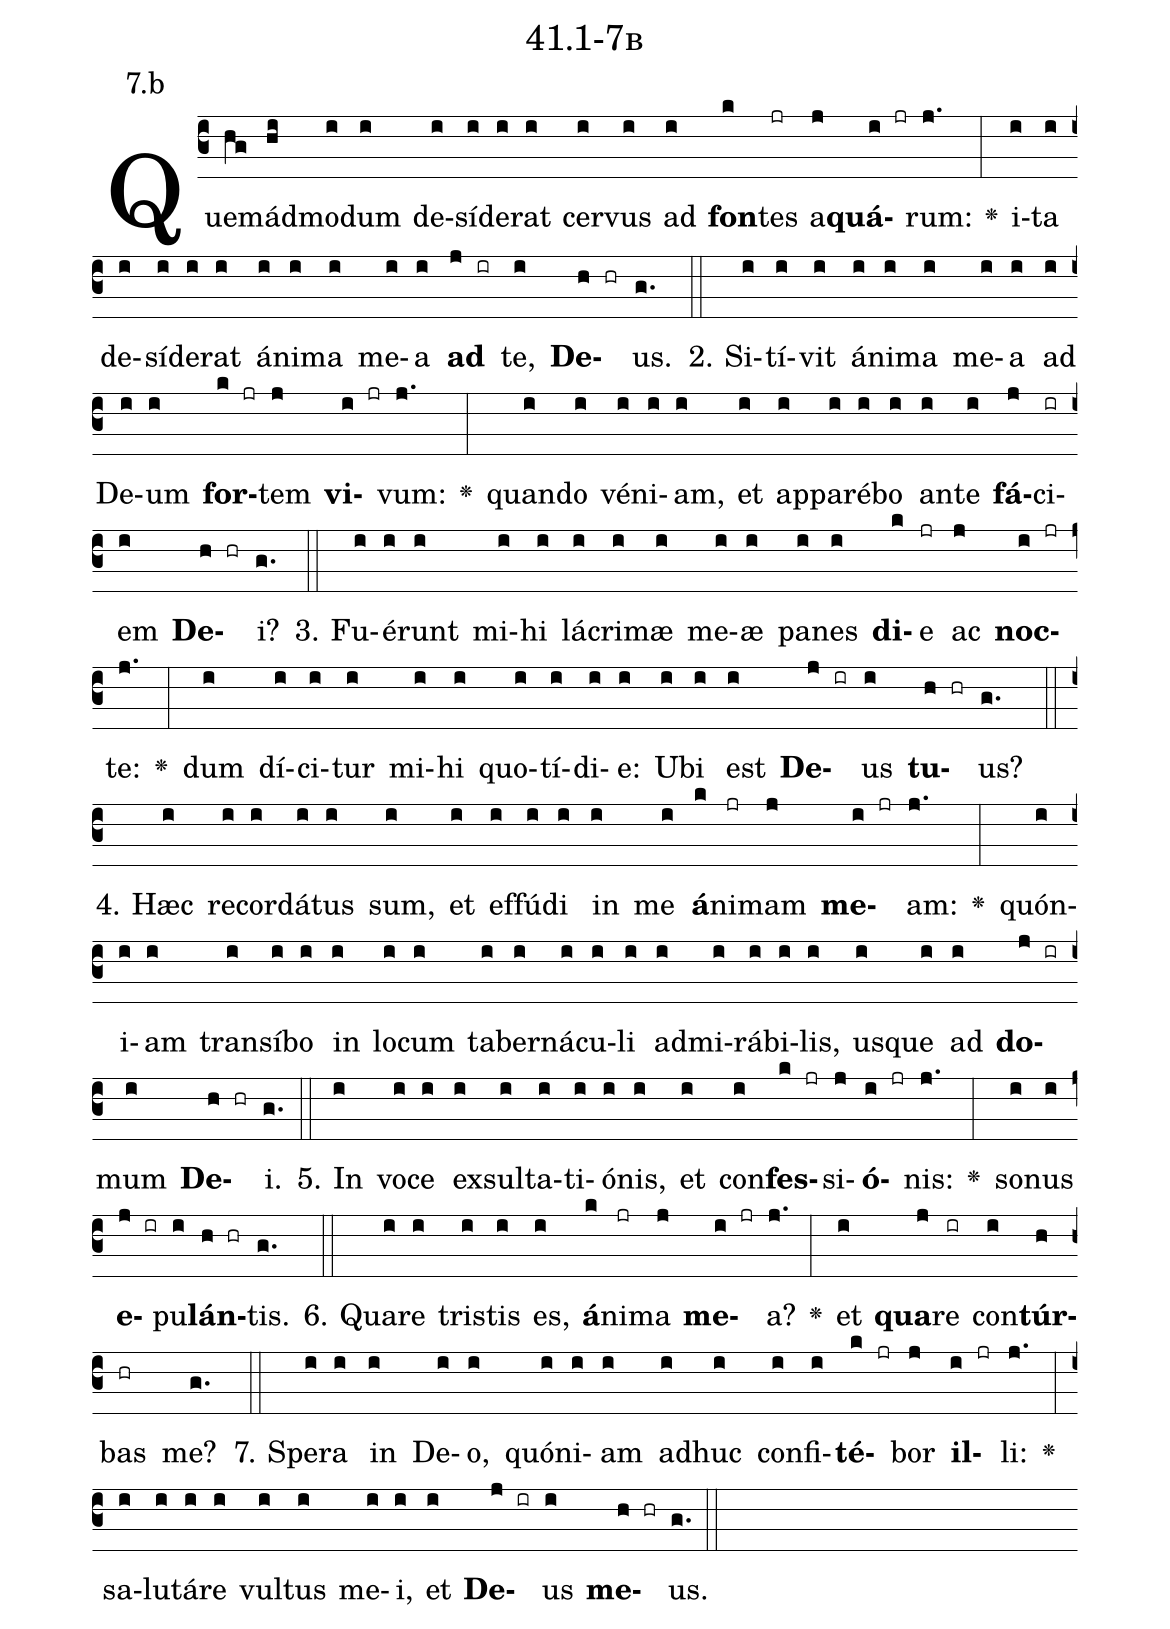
name: 41.1-7b;
annotation: 7.b;
%%
(c3)Quem(hg)ád(hi)mo(i)dum(i) de(i)sí(i)de(i)rat(i) cer(i)vus(i) ad(i) <b>fon</b>(k)tes(jr) a(j)<b>quá</b>(i jr)rum:(j.) <v>\greheightstar</v>(:) i(i)ta(i) de(i)sí(i)de(i)rat(i) á(i)ni(i)ma(i) me(i)a(i) <b>ad</b>(j ir) te,(i) <b>De</b>(h hr)us.(g.) (::)
2. Si(i)tí(i)vit(i) á(i)ni(i)ma(i) me(i)a(i) ad(i) De(i)um(i) <b>for</b>(k jr)tem(j) <b>vi</b>(i jr)vum:(j.) <v>\greheightstar</v>(:) quan(i)do(i) vé(i)ni(i)am,(i) et(i) ap(i)pa(i)ré(i)bo(i) an(i)te(i) <b>fá</b>(j)ci(ir)em(i) <b>De</b>(h hr)i?(g.) (::)
3. Fu(i)é(i)runt(i) mi(i)hi(i) lá(i)cri(i)mæ(i) me(i)æ(i) pa(i)nes(i) <b>di</b>(k)e(jr) ac(j) <b>noc</b>(i jr)te:(j.) <v>\greheightstar</v>(:) dum(i) dí(i)ci(i)tur(i) mi(i)hi(i) quo(i)tí(i)di(i)e:(i) U(i)bi(i) est(i) <b>De</b>(j ir)us(i) <b>tu</b>(h hr)us?(g.) (::)
4. Hæc(i) re(i)cor(i)dá(i)tus(i) sum,(i) et(i) ef(i)fú(i)di(i) in(i) me(i) <b>á</b>(k)ni(jr)mam(j) <b>me</b>(i jr)am:(j.) <v>\greheightstar</v>(:) quón(i)i(i)am(i) trans(i)í(i)bo(i) in(i) lo(i)cum(i) ta(i)ber(i)ná(i)cu(i)li(i) ad(i)mi(i)rá(i)bi(i)lis,(i) us(i)que(i) ad(i) <b>do</b>(j ir)mum(i) <b>De</b>(h hr)i.(g.) (::)
5. In(i) vo(i)ce(i) ex(i)sul(i)ta(i)ti(i)ó(i)nis,(i) et(i) con(i)<b>fes</b>(k jr)si(j)<b>ó</b>(i jr)nis:(j.) <v>\greheightstar</v>(:) so(i)nus(i) <b>e</b>(j ir)pu(i)<b>lán</b>(h hr)tis.(g.) (::)
6. Qua(i)re(i) tris(i)tis(i) es,(i) <b>á</b>(k)ni(jr)ma(j) <b>me</b>(i jr)a?(j.) <v>\greheightstar</v>(:) et(i) <b>qua</b>(j)re(ir) con(i)<b>túr</b>(h)bas(hr) me?(g.) (::)
7. Spe(i)ra(i) in(i) De(i)o,(i) quón(i)i(i)am(i) ad(i)huc(i) con(i)fi(i)<b>té</b>(k jr)bor(j) <b>il</b>(i jr)li:(j.) <v>\greheightstar</v>(:) sa(i)lu(i)tá(i)re(i) vul(i)tus(i) me(i)i,(i) et(i) <b>De</b>(j ir)us(i) <b>me</b>(h hr)us.(g.) (::)
